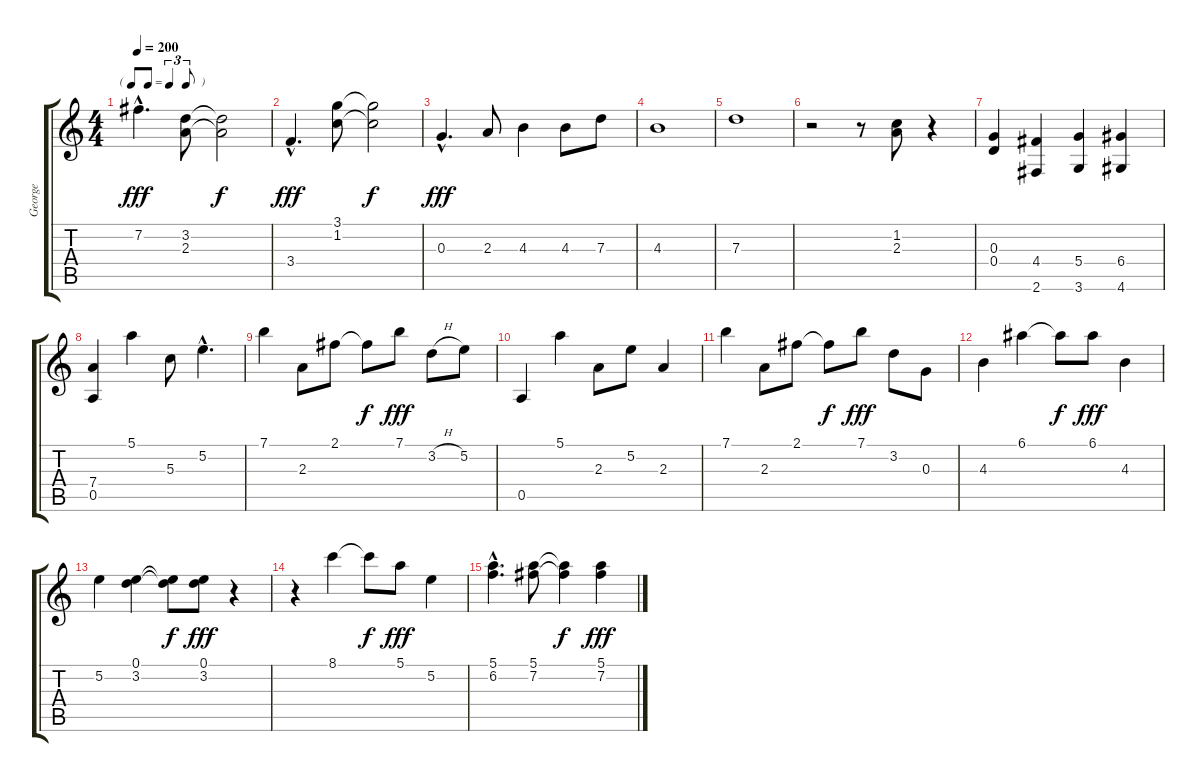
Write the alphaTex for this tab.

\track ("George" "George") {instrument electricguitarjazz}
\staff {score tabs}
\tuning (E4 B3 G3 D3 A2 E2) {hide}
\ts (4 4)
\tf triplet8th
\tempo 200
\clef g2
\ks c
7.2{hac}.4{d dy fff} (3.2 2.3).8 (3.2{t} 2.3{t}).2{dy f} |
3.4{hac}.4{d dy fff} (3.1 1.2).8 (3.1{t} 1.2{t}).2{dy f} |
0.3{hac}.4{d dy fff} 2.3.8 4.3.4 4.3.8 7.3.8 |
4.3.1 |
7.3.1 |
r.2 r.8 (1.2 2.3).8 r.4 |
(0.3 0.4).4 (4.4 2.6).4 (5.4 3.6).4 (6.4 4.6).4 |
(7.4 0.5).4 5.1.4 5.3.8 5.2{hac}.4{d} |
7.1.4 2.3.8 2.1.8 2.1{t}.8{dy f} 7.1.8{dy fff} 3.2{h}.8 5.2.8 |
0.5.4{volume 11} 5.1.4 2.3.8 5.2.8 2.3.4 |
7.1.4{volume 9} 2.3.8 2.1.8 2.1{t}.8{dy f} 7.1.8{dy fff} 3.2.8 0.3.8 |
4.3.4{volume 7} 6.1.4 6.1{t}.8{dy f} 6.1.8{dy fff} 4.3.4 |
5.2.4{volume 5} (0.1 3.2).4 (0.1{t} 3.2{t}).8{dy f} (0.1 3.2).8{dy fff} r.4 |
r.4{volume 3} 8.1.4 8.1{t}.8{dy f} 5.1.8{dy fff} 5.2.4 |
(5.1{hac} 6.2{hac}).4{d volume 2} (5.1 7.2).8 (5.1{t} 7.2{t}).4{dy f} (5.1 7.2).4{dy fff}
